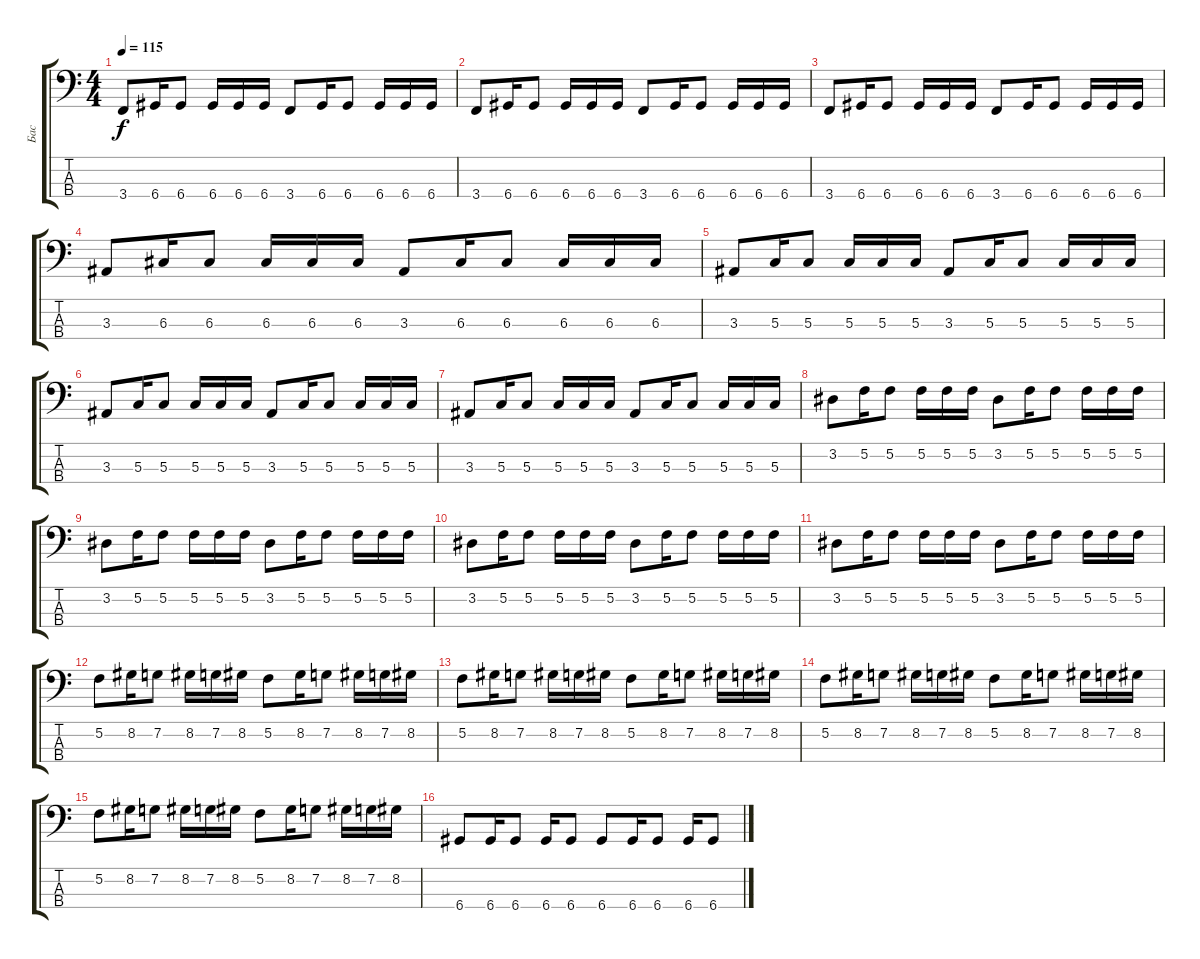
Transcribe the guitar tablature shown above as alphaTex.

\track ("Бас" "Бас") {instrument electricbassfinger}
\staff {score tabs}
\tuning (F2 C2 G1 D1) {hide}
\ts (4 4)
\tempo 115
\clef f4
\ks c
3.4.8{dy f} 6.4.16 6.4.8 6.4.16 6.4.16 6.4.16 3.4.8 6.4.16 6.4.8 6.4.16 6.4.16 6.4.16 |
3.4.8 6.4.16 6.4.8 6.4.16 6.4.16 6.4.16 3.4.8 6.4.16 6.4.8 6.4.16 6.4.16 6.4.16 |
3.4.8 6.4.16 6.4.8 6.4.16 6.4.16 6.4.16 3.4.8 6.4.16 6.4.8 6.4.16 6.4.16 6.4.16 |
3.3.8 6.3.16 6.3.8 6.3.16 6.3.16 6.3.16 3.3.8 6.3.16 6.3.8 6.3.16 6.3.16 6.3.16 |
3.3.8 5.3.16 5.3.8 5.3.16 5.3.16 5.3.16 3.3.8 5.3.16 5.3.8 5.3.16 5.3.16 5.3.16 |
3.3.8 5.3.16 5.3.8 5.3.16 5.3.16 5.3.16 3.3.8 5.3.16 5.3.8 5.3.16 5.3.16 5.3.16 |
3.3.8 5.3.16 5.3.8 5.3.16 5.3.16 5.3.16 3.3.8 5.3.16 5.3.8 5.3.16 5.3.16 5.3.16 |
3.2.8 5.2.16 5.2.8 5.2.16 5.2.16 5.2.16 3.2.8 5.2.16 5.2.8 5.2.16 5.2.16 5.2.16 |
3.2.8 5.2.16 5.2.8 5.2.16 5.2.16 5.2.16 3.2.8 5.2.16 5.2.8 5.2.16 5.2.16 5.2.16 |
3.2.8 5.2.16 5.2.8 5.2.16 5.2.16 5.2.16 3.2.8 5.2.16 5.2.8 5.2.16 5.2.16 5.2.16 |
3.2.8 5.2.16 5.2.8 5.2.16 5.2.16 5.2.16 3.2.8 5.2.16 5.2.8 5.2.16 5.2.16 5.2.16 |
5.2.8 8.2.16 7.2.8 8.2.16 7.2.16 8.2.16 5.2.8 8.2.16 7.2.8 8.2.16 7.2.16 8.2.16 |
5.2.8 8.2.16 7.2.8 8.2.16 7.2.16 8.2.16 5.2.8 8.2.16 7.2.8 8.2.16 7.2.16 8.2.16 |
5.2.8 8.2.16 7.2.8 8.2.16 7.2.16 8.2.16 5.2.8 8.2.16 7.2.8 8.2.16 7.2.16 8.2.16 |
5.2.8 8.2.16 7.2.8 8.2.16 7.2.16 8.2.16 5.2.8 8.2.16 7.2.8 8.2.16 7.2.16 8.2.16 |
6.4.8 6.4.16 6.4.8 6.4.16 6.4.8 6.4.8 6.4.16 6.4.8 6.4.16 6.4.8
